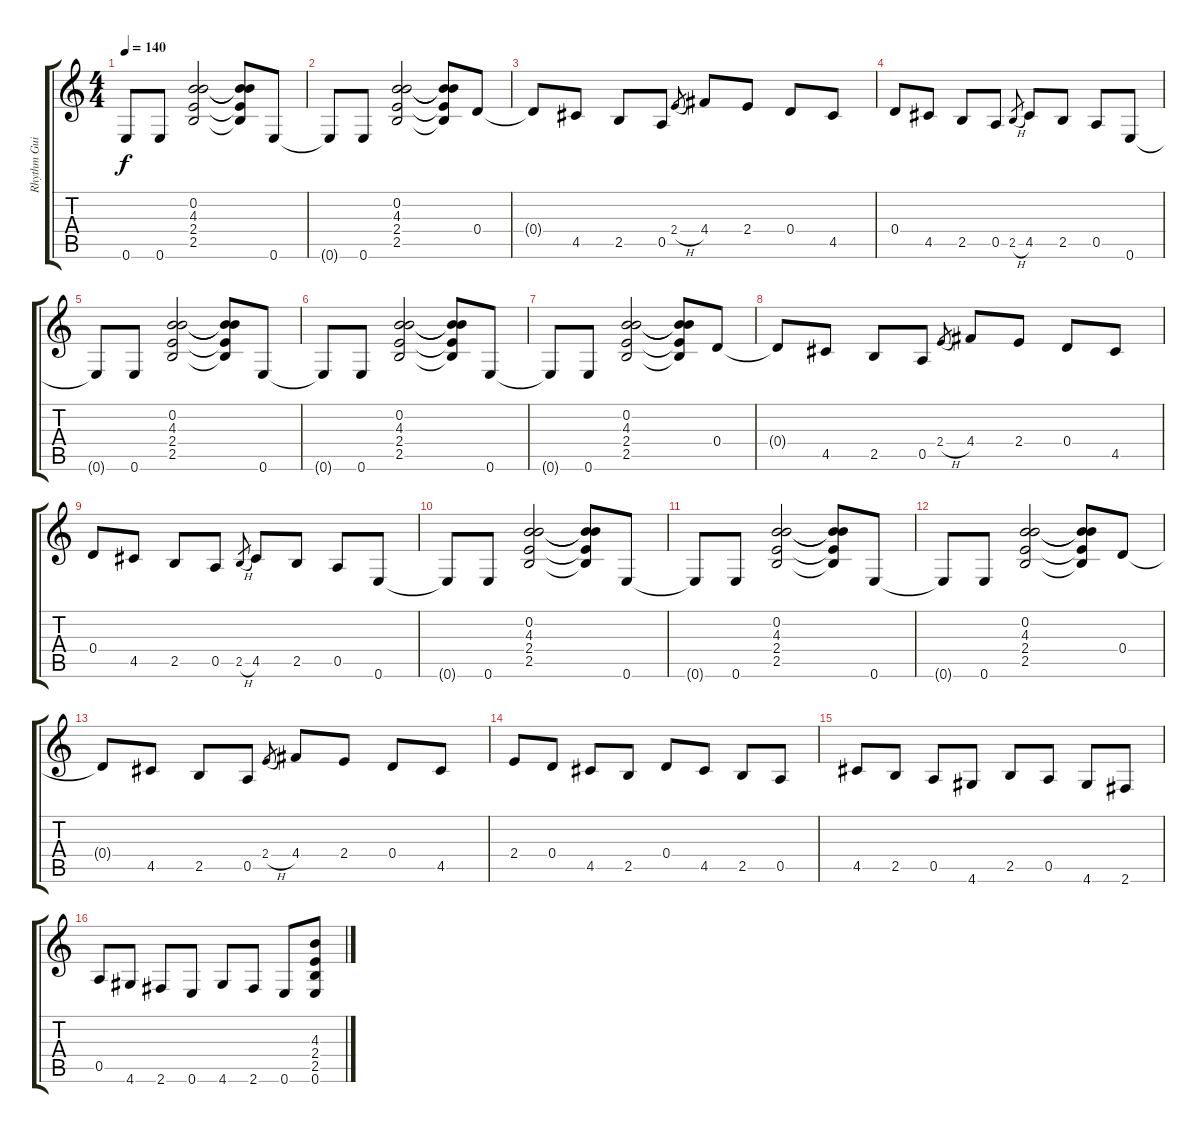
\track ("Rhythm Guitar 1" "Rhythm Gui") {instrument distortionguitar}
\staff {score tabs}
\tuning (E4 B3 G3 D3 A2 E2) {hide}
\ts (4 4)
\tempo 140
\clef g2
\ks c
0.6{t}.8{dy f} 0.6.8 (0.2 4.3 2.4 2.5).2 (0.2{t} 4.3{t} 2.4{t} 2.5{t}).8 0.6.8 |
0.6{t}.8 0.6.8 (0.2 4.3 2.4 2.5).2 (0.2{t} 4.3{t} 2.4{t} 2.5{t}).8 0.4.8 |
0.4{t}.8 4.5.8 2.5.8 0.5.8 2.4{h}.8{gr} 4.4.8 2.4.8 0.4.8 4.5.8 |
0.4.8 4.5.8 2.5.8 0.5.8 2.5{h}.8{gr} 4.5.8 2.5.8 0.5.8 0.6.8 |
0.6{t}.8 0.6.8 (0.2 4.3 2.4 2.5).2 (0.2{t} 4.3{t} 2.4{t} 2.5{t}).8 0.6.8 |
0.6{t}.8 0.6.8 (0.2 4.3 2.4 2.5).2 (0.2{t} 4.3{t} 2.4{t} 2.5{t}).8 0.6.8 |
0.6{t}.8 0.6.8 (0.2 4.3 2.4 2.5).2 (0.2{t} 4.3{t} 2.4{t} 2.5{t}).8 0.4.8 |
0.4{t}.8 4.5.8 2.5.8 0.5.8 2.4{h}.8{gr} 4.4.8 2.4.8 0.4.8 4.5.8 |
0.4.8 4.5.8 2.5.8 0.5.8 2.5{h}.8{gr} 4.5.8 2.5.8 0.5.8 0.6.8 |
0.6{t}.8 0.6.8 (0.2 4.3 2.4 2.5).2 (0.2{t} 4.3{t} 2.4{t} 2.5{t}).8 0.6.8 |
0.6{t}.8 0.6.8 (0.2 4.3 2.4 2.5).2 (0.2{t} 4.3{t} 2.4{t} 2.5{t}).8 0.6.8 |
0.6{t}.8 0.6.8 (0.2 4.3 2.4 2.5).2 (0.2{t} 4.3{t} 2.4{t} 2.5{t}).8 0.4.8 |
0.4{t}.8 4.5.8 2.5.8 0.5.8 2.4{h}.8{gr} 4.4.8 2.4.8 0.4.8 4.5.8 |
2.4.8 0.4.8 4.5.8 2.5.8 0.4.8 4.5.8 2.5.8 0.5.8 |
4.5.8 2.5.8 0.5.8 4.6.8 2.5.8 0.5.8 4.6.8 2.6.8 |
0.5.8 4.6.8 2.6.8 0.6.8 4.6.8 2.6.8 0.6.8 (4.3 2.4 2.5 0.6).8
